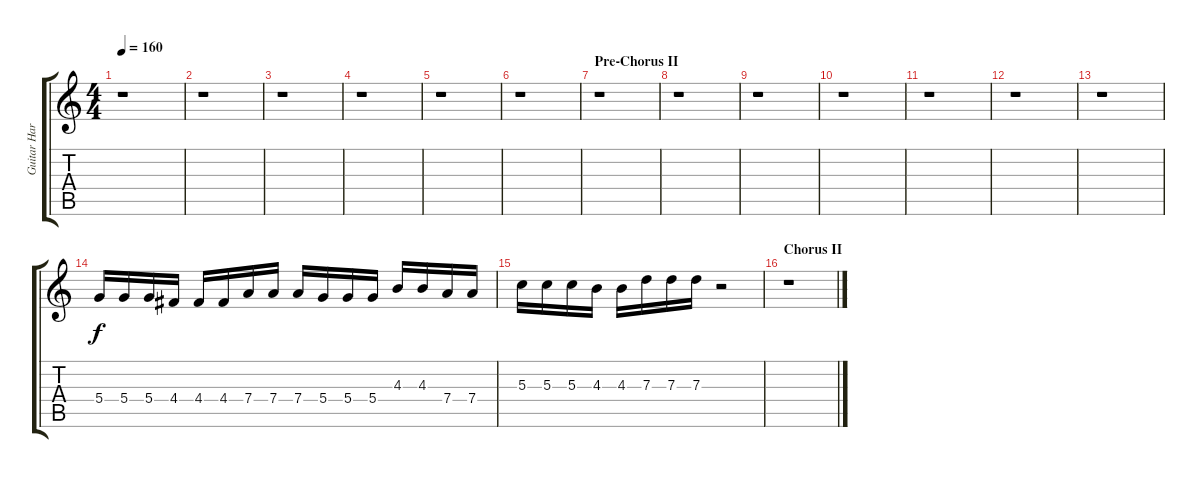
\track ("Guitar Harmony" "Guitar Har") {instrument overdrivenguitar}
\staff {score tabs}
\tuning (E4 B3 G3 D3 A2 E2) {hide}
\ts (4 4)
\tempo 160
\clef g2
\ks c
r.1{dy f} |
r.1 |
r.1 |
r.1 |
r.1 |
r.1 |
\section ("" "Pre-Chorus II")
r.1 |
r.1 |
r.1 |
r.1 |
r.1 |
r.1 |
r.1 |
5.4.16 5.4.16 5.4.16 4.4.16 4.4.16 4.4.16 7.4.16 7.4.16 7.4.16 5.4.16 5.4.16 5.4.16 4.3.16 4.3.16 7.4.16 7.4.16 |
5.3.16 5.3.16 5.3.16 4.3.16 4.3.16 7.3.16 7.3.16 7.3.16 r.2 |
\section ("" "Chorus II")
r.1
